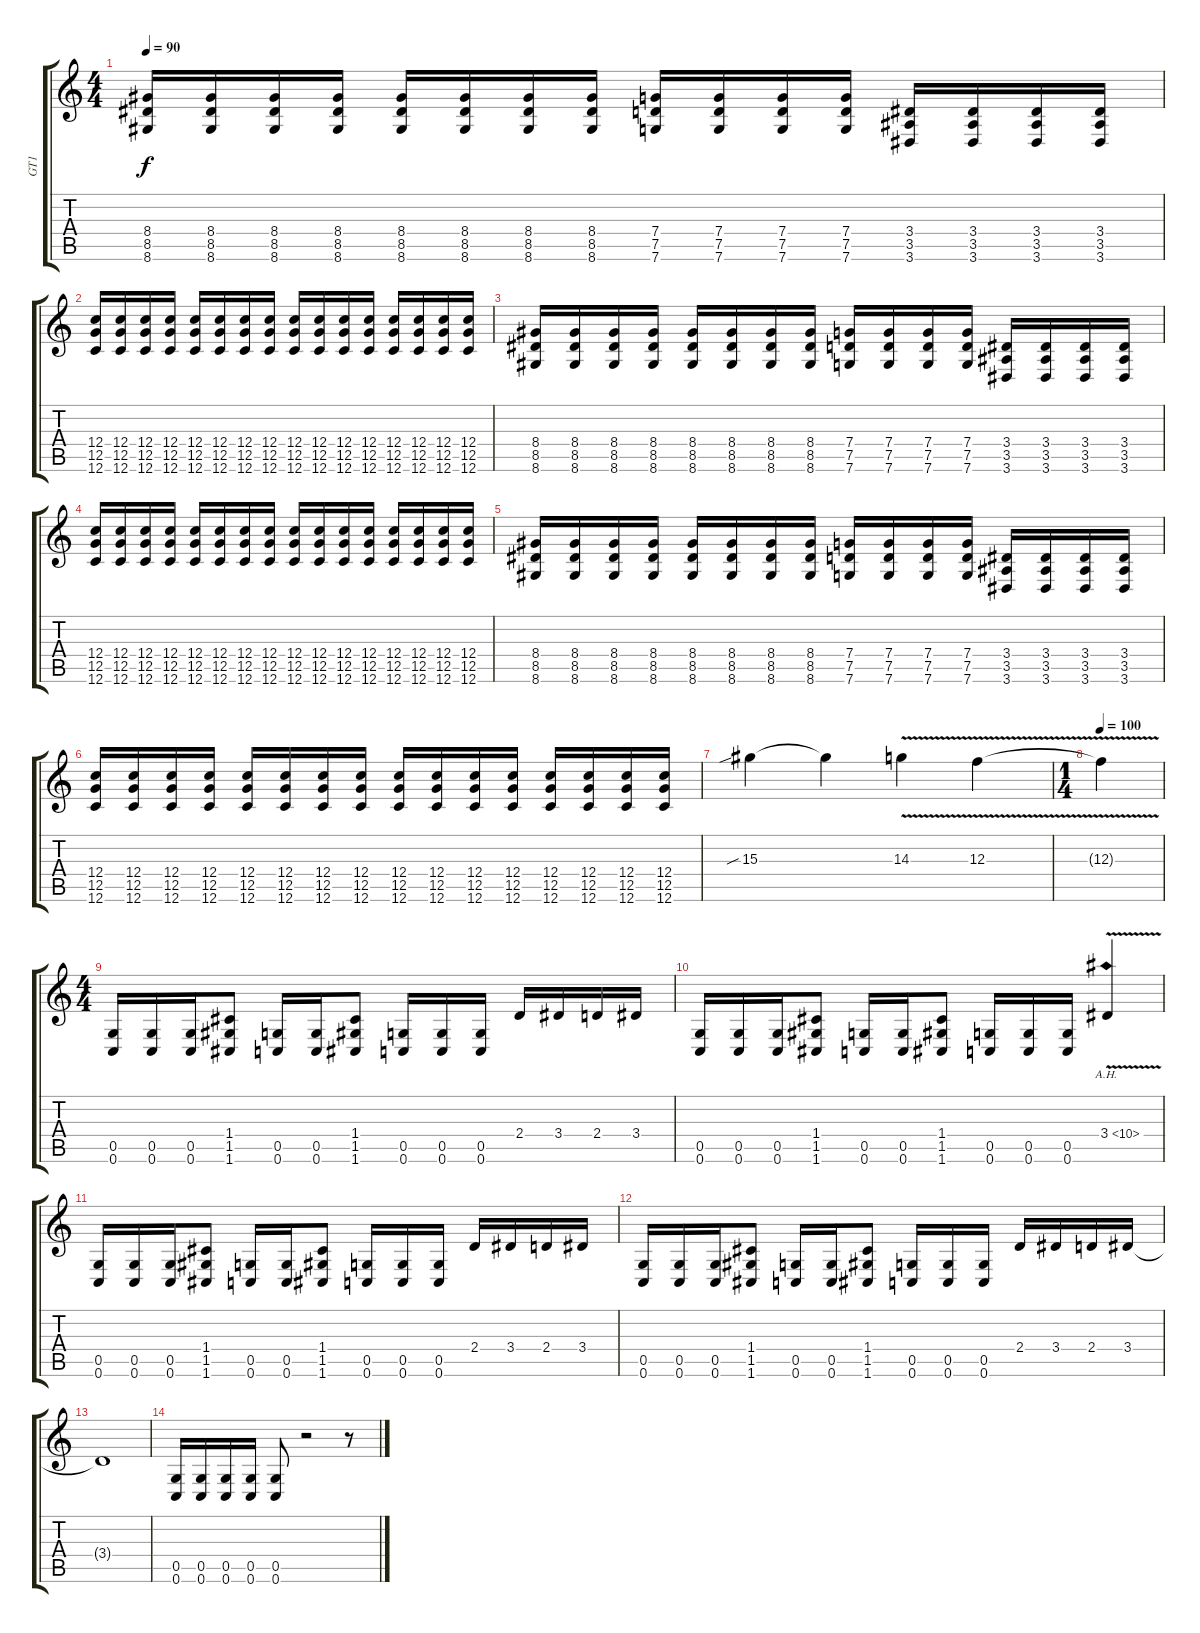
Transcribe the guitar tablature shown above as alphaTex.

\track ("GT1" "GT1") {instrument distortionguitar}
\staff {score tabs}
\tuning (D4 A3 F3 C3 G2 C2) {hide}
\ts (4 4)
\tempo 90
\clef g2
\ks c
(8.4 8.5 8.6).16{dy f} (8.4 8.5 8.6).16 (8.4 8.5 8.6).16 (8.4 8.5 8.6).16 (8.4 8.5 8.6).16 (8.4 8.5 8.6).16 (8.4 8.5 8.6).16 (8.4 8.5 8.6).16 (7.4 7.5 7.6).16 (7.4 7.5 7.6).16 (7.4 7.5 7.6).16 (7.4 7.5 7.6).16 (3.4 3.5 3.6).16 (3.4 3.5 3.6).16 (3.4 3.5 3.6).16 (3.4 3.5 3.6).16 |
(12.4 12.5 12.6).16 (12.4 12.5 12.6).16 (12.4 12.5 12.6).16 (12.4 12.5 12.6).16 (12.4 12.5 12.6).16 (12.4 12.5 12.6).16 (12.4 12.5 12.6).16 (12.4 12.5 12.6).16 (12.4 12.5 12.6).16 (12.4 12.5 12.6).16 (12.4 12.5 12.6).16 (12.4 12.5 12.6).16 (12.4 12.5 12.6).16 (12.4 12.5 12.6).16 (12.4 12.5 12.6).16 (12.4 12.5 12.6).16 |
(8.4 8.5 8.6).16 (8.4 8.5 8.6).16 (8.4 8.5 8.6).16 (8.4 8.5 8.6).16 (8.4 8.5 8.6).16 (8.4 8.5 8.6).16 (8.4 8.5 8.6).16 (8.4 8.5 8.6).16 (7.4 7.5 7.6).16 (7.4 7.5 7.6).16 (7.4 7.5 7.6).16 (7.4 7.5 7.6).16 (3.4 3.5 3.6).16 (3.4 3.5 3.6).16 (3.4 3.5 3.6).16 (3.4 3.5 3.6).16 |
(12.4 12.5 12.6).16 (12.4 12.5 12.6).16 (12.4 12.5 12.6).16 (12.4 12.5 12.6).16 (12.4 12.5 12.6).16 (12.4 12.5 12.6).16 (12.4 12.5 12.6).16 (12.4 12.5 12.6).16 (12.4 12.5 12.6).16 (12.4 12.5 12.6).16 (12.4 12.5 12.6).16 (12.4 12.5 12.6).16 (12.4 12.5 12.6).16 (12.4 12.5 12.6).16 (12.4 12.5 12.6).16 (12.4 12.5 12.6).16 |
(8.4 8.5 8.6).16 (8.4 8.5 8.6).16 (8.4 8.5 8.6).16 (8.4 8.5 8.6).16 (8.4 8.5 8.6).16 (8.4 8.5 8.6).16 (8.4 8.5 8.6).16 (8.4 8.5 8.6).16 (7.4 7.5 7.6).16 (7.4 7.5 7.6).16 (7.4 7.5 7.6).16 (7.4 7.5 7.6).16 (3.4 3.5 3.6).16 (3.4 3.5 3.6).16 (3.4 3.5 3.6).16 (3.4 3.5 3.6).16 |
(12.4 12.5 12.6).16 (12.4 12.5 12.6).16 (12.4 12.5 12.6).16 (12.4 12.5 12.6).16 (12.4 12.5 12.6).16 (12.4 12.5 12.6).16 (12.4 12.5 12.6).16 (12.4 12.5 12.6).16 (12.4 12.5 12.6).16 (12.4 12.5 12.6).16 (12.4 12.5 12.6).16 (12.4 12.5 12.6).16 (12.4 12.5 12.6).16 (12.4 12.5 12.6).16 (12.4 12.5 12.6).16 (12.4 12.5 12.6).16 |
15.3{sib}.4 15.3{t}.4 14.3{v}.4 12.3{v}.4 |
\ts (1 4)
\tempo 100
12.3{t}.4 |
\ts (4 4)
(0.5 0.6).16 (0.5 0.6).16 (0.5 0.6).16 (1.4 1.5 1.6).8 (0.5 0.6).16 (0.5 0.6).16 (1.4 1.5 1.6).8 (0.5 0.6).16 (0.5 0.6).16 (0.5 0.6).16 2.4.16 3.4.16 2.4.16 3.4.16 |
(0.5 0.6).16 (0.5 0.6).16 (0.5 0.6).16 (1.4 1.5 1.6).8 (0.5 0.6).16 (0.5 0.6).16 (1.4 1.5 1.6).8 (0.5 0.6).16 (0.5 0.6).16 (0.5 0.6).16 3.4{ah 7 v}.4 |
(0.5 0.6).16 (0.5 0.6).16 (0.5 0.6).16 (1.4 1.5 1.6).8 (0.5 0.6).16 (0.5 0.6).16 (1.4 1.5 1.6).8 (0.5 0.6).16 (0.5 0.6).16 (0.5 0.6).16 2.4.16 3.4.16 2.4.16 3.4.16 |
(0.5 0.6).16 (0.5 0.6).16 (0.5 0.6).16 (1.4 1.5 1.6).8 (0.5 0.6).16 (0.5 0.6).16 (1.4 1.5 1.6).8 (0.5 0.6).16 (0.5 0.6).16 (0.5 0.6).16 2.4.16 3.4.16 2.4.16 3.4.16 |
3.4{t}.1 |
(0.5 0.6).16 (0.5 0.6).16 (0.5 0.6).16 (0.5 0.6).16 (0.5 0.6).8 r.2 r.8
